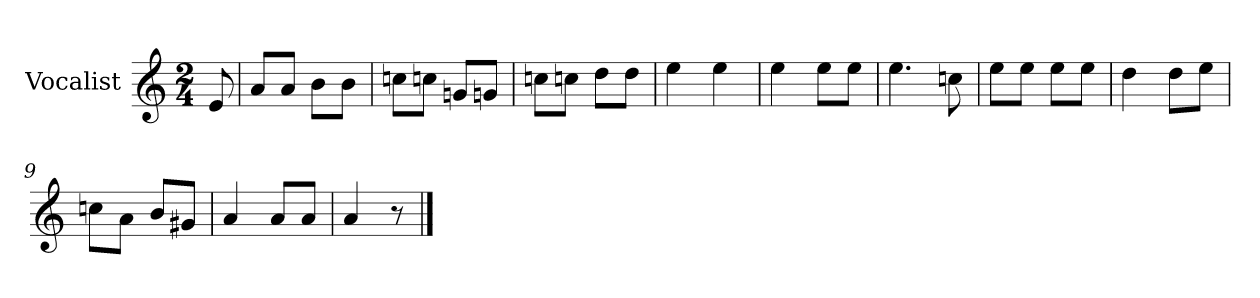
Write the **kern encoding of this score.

**kern
*part1
*staff1
*I"Vocalist
*k[]
*a:
*M2/4
=
8e
=1
8aL
8aJ
8bL
8bJ
=2
8ccnL
8ccnJ
8gnL
8gnJ
=3
8ccnL
8ccnJ
8ddL
8ddJ
=4
4ee
4ee
=5
4ee
8eeL
8eeJ
=6
4.ee
8ccn
=7
8eeL
8eeJ
8eeL
8eeJ
=8
4dd
8ddL
8eeJ
=9
8ccnL
8aJ
8bL
8g#XJ
=10
4a
8aL
8aJ
=11
4a
8r
==
*-
